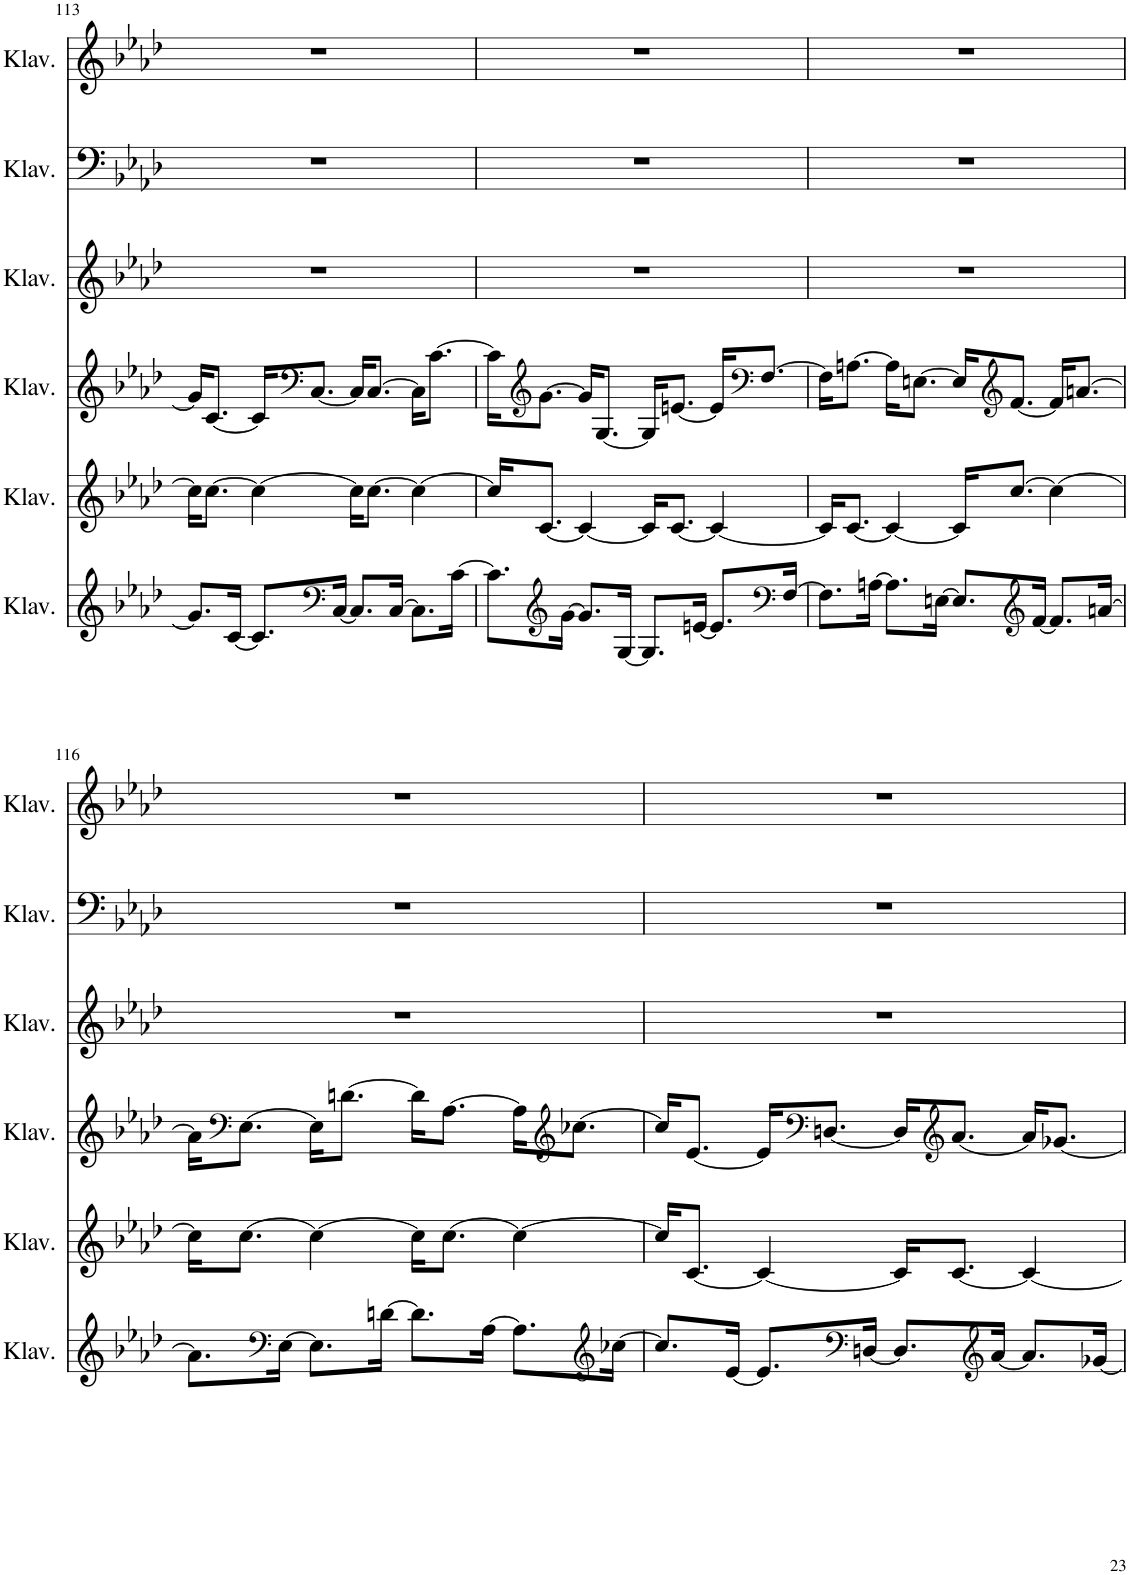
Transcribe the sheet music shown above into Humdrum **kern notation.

**kern	**kern	**kern	**kern	**kern	**kern
*part6	*part5	*part4	*part3	*part2	*part1
*staff6	*staff5	*staff4	*staff3	*staff2	*staff1
*I"Klavier	*I"Klavier	*I"Klavier	*I"Klavier	*I"Klavier	*I"Klavier
*I'Klav.	*I'Klav.	*I'Klav.	*I'Klav.	*I'Klav.	*I'Klav.
!!LO:PB:g=z
*clefG2	*clefG2	*clefG2	*clefG2	*clefF4	*clefG2
*k[b-e-a-d-]	*k[b-e-a-d-]	*k[b-e-a-d-]	*k[b-e-a-d-]	*k[b-e-a-d-]	*k[b-e-a-d-]
*M4/4	*M4/4	*M4/4	*M4/4	*M4/4	*M4/4
=113	=113	=113	=113	=113	=113
8.g/L]	16cc\KL]	16g/KL]	1r	1r	1r
.	[8.cc\J	[8.c/J	.	.	.
[16c/Jk	.	.	.	.	.
8.c/L]	4cc\_	16c/KL]	.	.	.
*	*	*clefF4	*	*	*
.	.	[8.C/J	.	.	.
*clefF4	*	*	*	*	*
[16C/Jk	.	.	.	.	.
8.C/L]	16cc\KL]	16C/KL]	.	.	.
.	[8.cc\J	[8.C/J	.	.	.
[16C/Jk	.	.	.	.	.
8.C\L]	4cc\_	16C\KL]	.	.	.
.	.	[8.c\J	.	.	.
[16c\Jk	.	.	.	.	.
=114	=114	=114	=114	=114	=114
8.c\L]	16cc/KL]	16c\KL]	1r	1r	1r
*	*	*clefG2	*	*	*
.	[8.c/J	[8.g\J	.	.	.
*clefG2	*	*	*	*	*
[16g\Jk	.	.	.	.	.
8.g/L]	4c/_	16g/KL]	.	.	.
.	.	[8.G/J	.	.	.
[16G/Jk	.	.	.	.	.
8.G/L]	16c/KL]	16G/KL]	.	.	.
.	[8.c/J	[8.en/J	.	.	.
[16en/Jk	.	.	.	.	.
8.e/L]	4c/_	16e/KL]	.	.	.
*	*	*clefF4	*	*	*
.	.	[8.F/J	.	.	.
*clefF4	*	*	*	*	*
[16F/Jk	.	.	.	.	.
=115	=115	=115	=115	=115	=115
8.F\L]	16c/KL]	16F\KL]	1r	1r	1r
.	[8.c/J	[8.An\J	.	.	.
[16An\Jk	.	.	.	.	.
8.A\L]	4c/_	16A\KL]	.	.	.
.	.	[8.En\J	.	.	.
[16En\Jk	.	.	.	.	.
8.E/L]	16c/KL]	16E/KL]	.	.	.
*	*	*clefG2	*	*	*
.	[8.cc/J	[8.f/J	.	.	.
*clefG2	*	*	*	*	*
[16f/Jk	.	.	.	.	.
8.f/L]	4cc\_	16f/KL]	.	.	.
.	.	[8.an/J	.	.	.
[16an/Jk	.	.	.	.	.
!!LO:LB:g=z
=116	=116	=116	=116	=116	=116
8.a\L]	16cc\KL]	16a\KL]	1r	1r	1r
*	*	*clefF4	*	*	*
.	[8.cc\J	[8.E-\J	.	.	.
*clefF4	*	*	*	*	*
[16E-\Jk	.	.	.	.	.
8.E-\L]	4cc\_	16E-\KL]	.	.	.
.	.	[8.dn\J	.	.	.
[16dn\Jk	.	.	.	.	.
8.d\L]	16cc\KL]	16d\KL]	.	.	.
.	[8.cc\J	[8.A-\J	.	.	.
[16A-\Jk	.	.	.	.	.
8.A-\L]	4cc\_	16A-\KL]	.	.	.
*	*	*clefG2	*	*	*
.	.	[8.cc-X\J	.	.	.
*clefG2	*	*	*	*	*
[16cc-X\Jk	.	.	.	.	.
=117	=117	=117	=117	=117	=117
8.cc-/L]	16cc/KL]	16cc-/KL]	1r	1r	1r
.	[8.c/J	[8.e-/J	.	.	.
[16e-/Jk	.	.	.	.	.
8.e-/L]	4c/_	16e-/KL]	.	.	.
*	*	*clefF4	*	*	*
.	.	[8.Dn/J	.	.	.
*clefF4	*	*	*	*	*
[16Dn/Jk	.	.	.	.	.
8.D/L]	16c/KL]	16D/KL]	.	.	.
*	*	*clefG2	*	*	*
.	[8.c/J	[8.a-/J	.	.	.
*clefG2	*	*	*	*	*
[16a-/Jk	.	.	.	.	.
8.a-/L]	4c/_	16a-/KL]	.	.	.
.	.	[8.g-X/J	.	.	.
[16g-X/Jk	.	.	.	.	.
=	=	=	=	=	=
*-	*-	*-	*-	*-	*-
